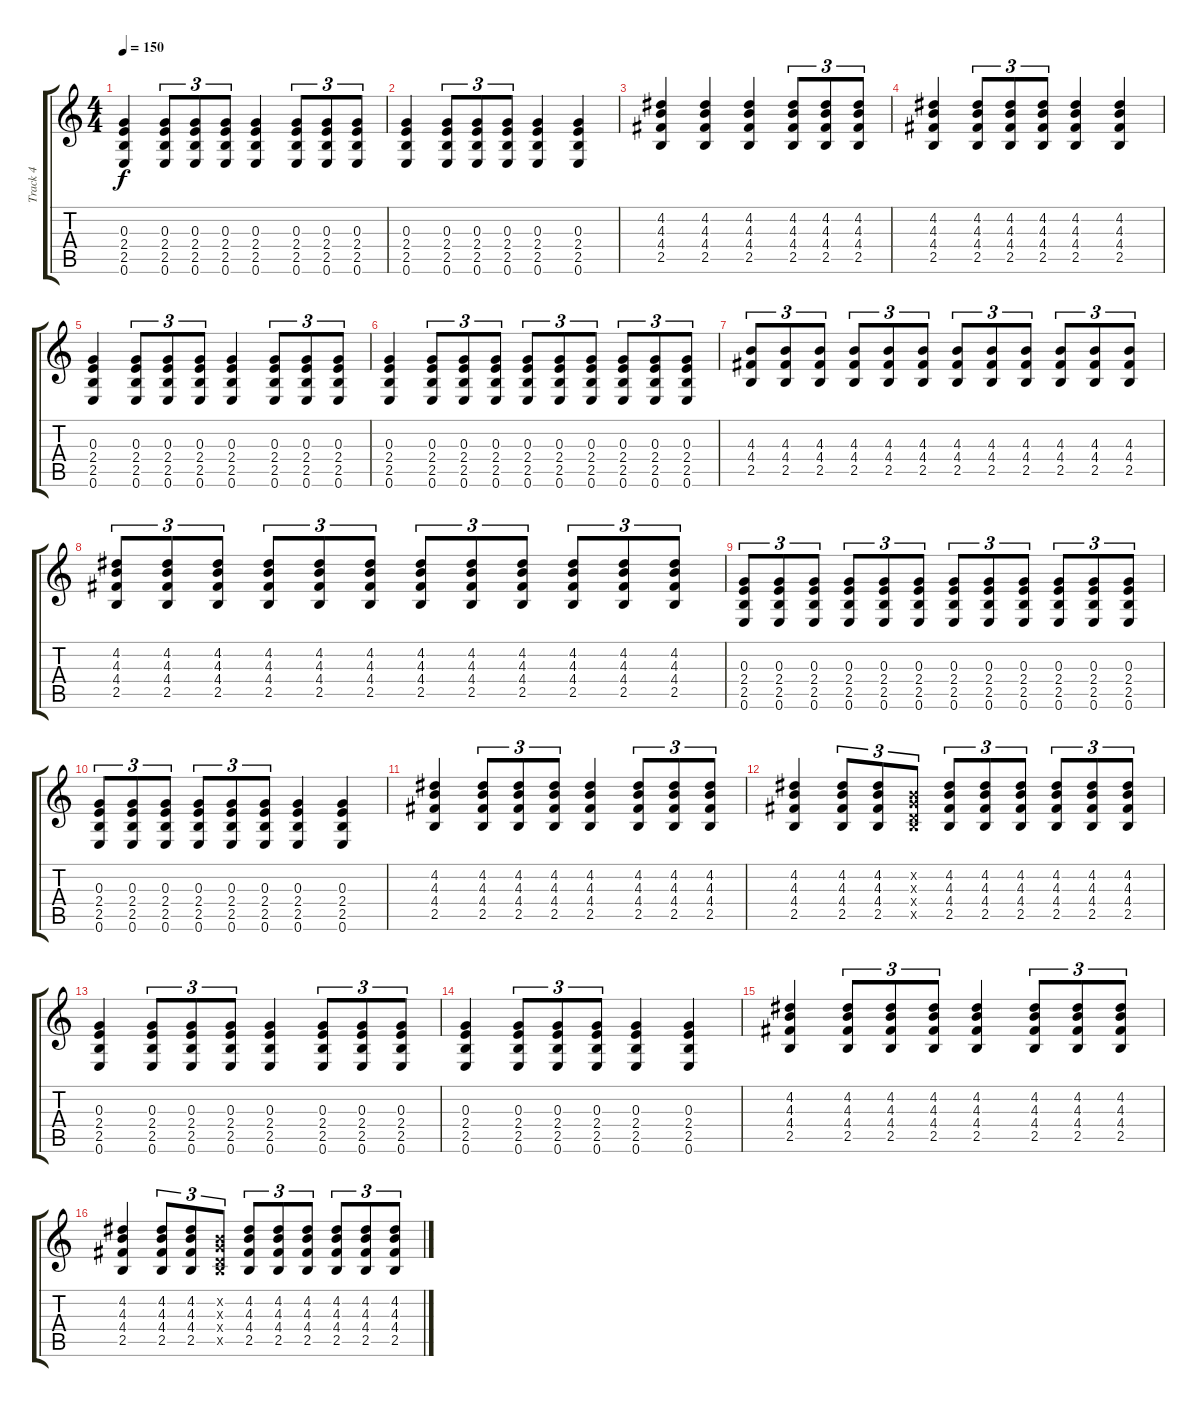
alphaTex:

\track ("Track 4" "Track 4") {instrument acousticguitarnylon}
\staff {score tabs}
\tuning (E4 B3 G3 D3 A2 E2) {hide}
\ts (4 4)
\tempo 150
\clef g2
\ks c
(0.3 2.4 2.5 0.6).4{dy f} (0.3 2.4 2.5 0.6).8{tu (3 2)} (0.3 2.4 2.5 0.6).8{tu (3 2)} (0.3 2.4 2.5 0.6).8{tu (3 2)} (0.3 2.4 2.5 0.6).4 (0.3 2.4 2.5 0.6).8{tu (3 2)} (0.3 2.4 2.5 0.6).8{tu (3 2)} (0.3 2.4 2.5 0.6).8{tu (3 2)} |
(0.3 2.4 2.5 0.6).4 (0.3 2.4 2.5 0.6).8{tu (3 2)} (0.3 2.4 2.5 0.6).8{tu (3 2)} (0.3 2.4 2.5 0.6).8{tu (3 2)} (0.3 2.4 2.5 0.6).4 (0.3 2.4 2.5 0.6).4 |
(4.2 4.3 4.4 2.5).4 (4.2 4.3 4.4 2.5).4 (4.2 4.3 4.4 2.5).4 (4.2 4.3 4.4 2.5).8{tu (3 2)} (4.2 4.3 4.4 2.5).8{tu (3 2)} (4.2 4.3 4.4 2.5).8{tu (3 2)} |
(4.2 4.3 4.4 2.5).4 (4.2 4.3 4.4 2.5).8{tu (3 2)} (4.2 4.3 4.4 2.5).8{tu (3 2)} (4.2 4.3 4.4 2.5).8{tu (3 2)} (4.2 4.3 4.4 2.5).4 (4.2 4.3 4.4 2.5).4 |
(0.3 2.4 2.5 0.6).4 (0.3 2.4 2.5 0.6).8{tu (3 2)} (0.3 2.4 2.5 0.6).8{tu (3 2)} (0.3 2.4 2.5 0.6).8{tu (3 2)} (0.3 2.4 2.5 0.6).4 (0.3 2.4 2.5 0.6).8{tu (3 2)} (0.3 2.4 2.5 0.6).8{tu (3 2)} (0.3 2.4 2.5 0.6).8{tu (3 2)} |
(0.3 2.4 2.5 0.6).4 (0.3 2.4 2.5 0.6).8{tu (3 2)} (0.3 2.4 2.5 0.6).8{tu (3 2)} (0.3 2.4 2.5 0.6).8{tu (3 2)} (0.3 2.4 2.5 0.6).8{tu (3 2)} (0.3 2.4 2.5 0.6).8{tu (3 2)} (0.3 2.4 2.5 0.6).8{tu (3 2)} (0.3 2.4 2.5 0.6).8{tu (3 2)} (0.3 2.4 2.5 0.6).8{tu (3 2)} (0.3 2.4 2.5 0.6).8{tu (3 2)} |
(4.3 4.4 2.5).8{tu (3 2)} (4.3 4.4 2.5).8{tu (3 2)} (4.3 4.4 2.5).8{tu (3 2)} (4.3 4.4 2.5).8{tu (3 2)} (4.3 4.4 2.5).8{tu (3 2)} (4.3 4.4 2.5).8{tu (3 2)} (4.3 4.4 2.5).8{tu (3 2)} (4.3 4.4 2.5).8{tu (3 2)} (4.3 4.4 2.5).8{tu (3 2)} (4.3 4.4 2.5).8{tu (3 2)} (4.3 4.4 2.5).8{tu (3 2)} (4.3 4.4 2.5).8{tu (3 2)} |
(4.2 4.3 4.4 2.5).8{tu (3 2)} (4.2 4.3 4.4 2.5).8{tu (3 2)} (4.2 4.3 4.4 2.5).8{tu (3 2)} (4.2 4.3 4.4 2.5).8{tu (3 2)} (4.2 4.3 4.4 2.5).8{tu (3 2)} (4.2 4.3 4.4 2.5).8{tu (3 2)} (4.2 4.3 4.4 2.5).8{tu (3 2)} (4.2 4.3 4.4 2.5).8{tu (3 2)} (4.2 4.3 4.4 2.5).8{tu (3 2)} (4.2 4.3 4.4 2.5).8{tu (3 2)} (4.2 4.3 4.4 2.5).8{tu (3 2)} (4.2 4.3 4.4 2.5).8{tu (3 2)} |
(0.3 2.4 2.5 0.6).8{tu (3 2)} (0.3 2.4 2.5 0.6).8{tu (3 2)} (0.3 2.4 2.5 0.6).8{tu (3 2)} (0.3 2.4 2.5 0.6).8{tu (3 2)} (0.3 2.4 2.5 0.6).8{tu (3 2)} (0.3 2.4 2.5 0.6).8{tu (3 2)} (0.3 2.4 2.5 0.6).8{tu (3 2)} (0.3 2.4 2.5 0.6).8{tu (3 2)} (0.3 2.4 2.5 0.6).8{tu (3 2)} (0.3 2.4 2.5 0.6).8{tu (3 2)} (0.3 2.4 2.5 0.6).8{tu (3 2)} (0.3 2.4 2.5 0.6).8{tu (3 2)} |
(0.3 2.4 2.5 0.6).8{tu (3 2)} (0.3 2.4 2.5 0.6).8{tu (3 2)} (0.3 2.4 2.5 0.6).8{tu (3 2)} (0.3 2.4 2.5 0.6).8{tu (3 2)} (0.3 2.4 2.5 0.6).8{tu (3 2)} (0.3 2.4 2.5 0.6).8{tu (3 2)} (0.3 2.4 2.5 0.6).4 (0.3 2.4 2.5 0.6).4 |
(4.2 4.3 4.4 2.5).4 (4.2 4.3 4.4 2.5).8{tu (3 2)} (4.2 4.3 4.4 2.5).8{tu (3 2)} (4.2 4.3 4.4 2.5).8{tu (3 2)} (4.2 4.3 4.4 2.5).4 (4.2 4.3 4.4 2.5).8{tu (3 2)} (4.2 4.3 4.4 2.5).8{tu (3 2)} (4.2 4.3 4.4 2.5).8{tu (3 2)} |
(4.2 4.3 4.4 2.5).4 (4.2 4.3 4.4 2.5).8{tu (3 2)} (4.2 4.3 4.4 2.5).8{tu (3 2)} (0.2{x} 0.3{x} 0.4{x} 2.5{x}).8{tu (3 2)} (4.2 4.3 4.4 2.5).8{tu (3 2)} (4.2 4.3 4.4 2.5).8{tu (3 2)} (4.2 4.3 4.4 2.5).8{tu (3 2)} (4.2 4.3 4.4 2.5).8{tu (3 2)} (4.2 4.3 4.4 2.5).8{tu (3 2)} (4.2 4.3 4.4 2.5).8{tu (3 2)} |
(0.3 2.4 2.5 0.6).4 (0.3 2.4 2.5 0.6).8{tu (3 2)} (0.3 2.4 2.5 0.6).8{tu (3 2)} (0.3 2.4 2.5 0.6).8{tu (3 2)} (0.3 2.4 2.5 0.6).4 (0.3 2.4 2.5 0.6).8{tu (3 2)} (0.3 2.4 2.5 0.6).8{tu (3 2)} (0.3 2.4 2.5 0.6).8{tu (3 2)} |
(0.3 2.4 2.5 0.6).4 (0.3 2.4 2.5 0.6).8{tu (3 2)} (0.3 2.4 2.5 0.6).8{tu (3 2)} (0.3 2.4 2.5 0.6).8{tu (3 2)} (0.3 2.4 2.5 0.6).4 (0.3 2.4 2.5 0.6).4 |
(4.2 4.3 4.4 2.5).4{volume 0} (4.2 4.3 4.4 2.5).8{tu (3 2)} (4.2 4.3 4.4 2.5).8{tu (3 2)} (4.2 4.3 4.4 2.5).8{tu (3 2)} (4.2 4.3 4.4 2.5).4 (4.2 4.3 4.4 2.5).8{tu (3 2)} (4.2 4.3 4.4 2.5).8{tu (3 2)} (4.2 4.3 4.4 2.5).8{tu (3 2)} |
(4.2 4.3 4.4 2.5).4 (4.2 4.3 4.4 2.5).8{tu (3 2)} (4.2 4.3 4.4 2.5).8{tu (3 2)} (0.2{x} 0.3{x} 0.4{x} 2.5{x}).8{tu (3 2)} (4.2 4.3 4.4 2.5).8{tu (3 2)} (4.2 4.3 4.4 2.5).8{tu (3 2)} (4.2 4.3 4.4 2.5).8{tu (3 2)} (4.2 4.3 4.4 2.5).8{tu (3 2)} (4.2 4.3 4.4 2.5).8{tu (3 2)} (4.2 4.3 4.4 2.5).8{tu (3 2)}
